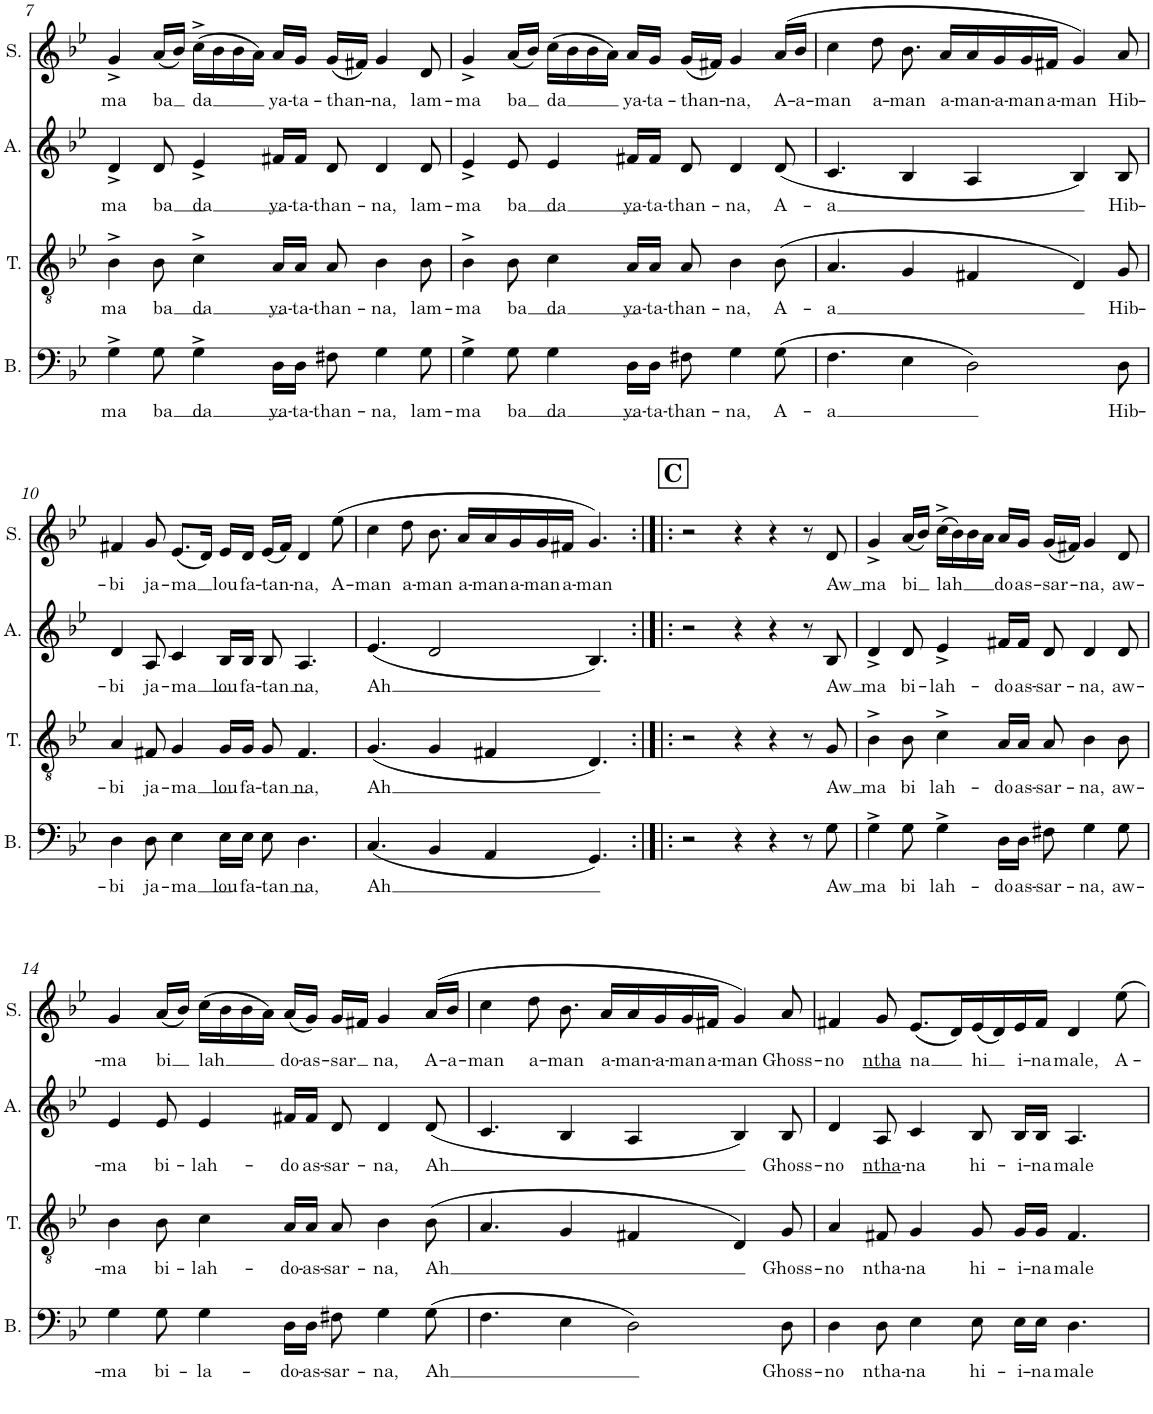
**kern	**text	**kern	**text	**kern	**text	**kern	**text
*part4	*part4	*part3	*part3	*part2	*part2	*part1	*part1
*staff4	*staff4	*staff3	*staff3	*staff2	*staff2	*staff1	*staff1
*I"Basse	*	*I"Ténor	*	*I"Alto	*	*I"Soprano	*
*I'B.	*	*I'T.	*	*I'A.	*	*I'S.	*
!!LO:PB:g=z
*clefF4	*	*clefGv2	*	*clefG2	*	*clefG2	*
*k[b-e-]	*	*k[b-e-]	*	*k[b-e-]	*	*k[b-e-]	*
*M10/8	*	*M10/8	*	*M10/8	*	*M10/8	*
=7	=7	=7	=7	=7	=7	=7	=7
!	!LO:LY:b	!	!LO:LY:b	!	!LO:LY:b	!	!LO:LY:b
4G^\	ma	4B-^\	ma	4d^/	ma	4g^/	ma
!	!LO:LY:b	!	!LO:LY:b	!	!LO:LY:b	!	!LO:LY:b
8G\	ba	8B-\	ba	8d/	ba	(16a/LL	ba
.	.	.	.	.	.	16b-/JJ)	.
!	!LO:LY:b	!	!LO:LY:b	!	!LO:LY:b	!	!LO:LY:b
4G^\	da	4c^\	da	4e-^/	da	(16cc^\LL	da
.	.	.	.	.	.	16b-\	.
.	.	.	.	.	.	16b-\	.
.	.	.	.	.	.	16a\JJ)	.
!	!LO:LY:b	!	!LO:LY:b	!	!LO:LY:b	!	!LO:LY:b
16D\LL	ya-	16A/LL	ya-	16f#X/LL	ya-	16a/LL	ya-
!	!LO:LY:b	!	!LO:LY:b	!	!LO:LY:b	!	!LO:LY:b
16D\JJ	-ta-	16A/JJ	-ta-	16f#/JJ	-ta-	16g/JJ	-ta-
!	!LO:LY:b	!	!LO:LY:b	!	!LO:LY:b	!	!LO:LY:b
8F#X\	-than-	8A/	-than-	8d/	-than-	(16g/LL	-than-
.	.	.	.	.	.	16f#X/JJ)	.
!	!LO:LY:b	!	!LO:LY:b	!	!LO:LY:b	!	!LO:LY:b
4G\	na,	4B-\	na,	4d/	na,	4g/	na,
!	!LO:LY:b	!	!LO:LY:b	!	!LO:LY:b	!	!LO:LY:b
8G\	lam-	8B-\	lam-	8d/	lam-	8d/	lam-
=8	=8	=8	=8	=8	=8	=8	=8
!	!LO:LY:b	!	!LO:LY:b	!	!LO:LY:b	!	!LO:LY:b
4G^\	-ma	4B-^\	-ma	4e-^/	-ma	4g^/	-ma
!	!LO:LY:b	!	!LO:LY:b	!	!LO:LY:b	!	!LO:LY:b
8G\	ba	8B-\	ba	8e-/	ba	(16a/LL	ba
.	.	.	.	.	.	16b-/JJ)	.
!	!LO:LY:b	!	!LO:LY:b	!	!LO:LY:b	!	!LO:LY:b
4G\	da	4c\	da	4e-/	da	(16cc\LL	da
.	.	.	.	.	.	16b-\	.
.	.	.	.	.	.	16b-\	.
.	.	.	.	.	.	16a\JJ)	.
!	!LO:LY:b	!	!LO:LY:b	!	!LO:LY:b	!	!LO:LY:b
16D\LL	ya-	16A/LL	ya-	16f#X/LL	ya-	16a/LL	ya-
!	!LO:LY:b	!	!LO:LY:b	!	!LO:LY:b	!	!LO:LY:b
16D\JJ	-ta-	16A/JJ	-ta-	16f#/JJ	-ta-	16g/JJ	-ta-
!	!LO:LY:b	!	!LO:LY:b	!	!LO:LY:b	!	!LO:LY:b
8F#X\	-than-	8A/	-than-	8d/	-than-	(16g/LL	-than-
.	.	.	.	.	.	16f#X/JJ)	.
!	!LO:LY:b	!	!LO:LY:b	!	!LO:LY:b	!	!LO:LY:b
4G\	na,	4B-\	na,	4d/	na,	4g/	na,
!	!LO:LY:b	!	!LO:LY:b	!	!LO:LY:b	!	!LO:LY:b
(8G\	A-	(8B-\	A-	(8d/	A-	(16a/LL	A-
!	!	!	!	!	!	!	!LO:LY:b
.	.	.	.	.	.	16b-/JJ	-a-
=9	=9	=9	=9	=9	=9	=9	=9
!	!LO:LY:b	!	!LO:LY:b	!	!LO:LY:b	!	!LO:LY:b
4.F\	-a	4.A/	-a	4.c/	-a	4cc\	-man
!	!	!	!	!	!	!	!LO:LY:b
.	.	.	.	.	.	8dd\	a-
!	!	!	!	!	!	!	!LO:LY:b
4E-\	.	4G/	.	4B-/	.	8.b-\	-man
!	!	!	!	!	!	!	!LO:LY:b
.	.	.	.	.	.	16a/LL	a-
!	!	!	!	!	!	!	!LO:LY:b
2D\)	.	4F#X/	.	4A/	.	16a/	-man-
!	!	!	!	!	!	!	!LO:LY:b
.	.	.	.	.	.	16g/	-a-
!	!	!	!	!	!	!	!LO:LY:b
.	.	.	.	.	.	16g/	-man
!	!	!	!	!	!	!	!LO:LY:b
.	.	.	.	.	.	16f#X/JJ	a-
!	!	!	!	!	!	!	!LO:LY:b
.	.	4D/)	.	4B-/)	.	4g/)	-man
!	!LO:LY:b	!	!LO:LY:b	!	!LO:LY:b	!	!LO:LY:b
8D\	Hib-	8G/	Hib-	8B-/	Hib-	8a/	Hib-
!!LO:LB:g=z
=10	=10	=10	=10	=10	=10	=10	=10
!	!LO:LY:b	!	!LO:LY:b	!	!LO:LY:b	!	!LO:LY:b
4D\	-bi	4A/	-bi	4d/	-bi	4f#X/	-bi
!	!LO:LY:b	!	!LO:LY:b	!	!LO:LY:b	!	!LO:LY:b
8D\	ja-	8F#X/	ja-	8A/	ja-	8g/	ja-
!	!LO:LY:b	!	!LO:LY:b	!	!LO:LY:b	!	!LO:LY:b
4E-\	-ma	4G/	-ma	4c/	-ma	(8.e-/L	-ma
.	.	.	.	.	.	16d/Jk)	.
!	!LO:LY:b	!	!LO:LY:b	!	!LO:LY:b	!	!LO:LY:b
16E-\LL	lou	16G/LL	lou	16B-/LL	lou	16e-/LL	lou
!	!LO:LY:b	!	!LO:LY:b	!	!LO:LY:b	!	!LO:LY:b
16E-\JJ	fa-	16G/JJ	fa-	16B-/JJ	fa-	16d/JJ	fa-
!	!LO:LY:b	!	!LO:LY:b	!	!LO:LY:b	!	!LO:LY:b
8E-\	-tan	8G/	-tan	8B-/	-tan	(16e-/LL	-tan-
.	.	.	.	.	.	16f#/JJ)	.
!	!LO:LY:b	!	!LO:LY:b	!	!LO:LY:b	!	!LO:LY:b
4.D\	na,	4.F#/	na,	4.A/	na,	4d/	na,
!	!	!	!	!	!	!	!LO:LY:b
.	.	.	.	.	.	(8ee-\	A-
!!LO:REH:place=s1:a:B:cj:fs=14:t=C:qo=4.5
=11	=11	=11	=11	=11	=11	=11	=11
!	!LO:LY:b	!	!LO:LY:b	!	!LO:LY:b	!	!LO:LY:b
(4.C/	-Ah	(4.G/	-Ah	(4.e-/	-Ah	4cc\	-man
!	!	!	!	!	!	!	!LO:LY:b
.	.	.	.	.	.	8dd\	a-
!	!	!	!	!	!	!	!LO:LY:b
4BB-/	.	4G/	.	2d/	.	8.b-\	-man
!	!	!	!	!	!	!	!LO:LY:b
.	.	.	.	.	.	16a/LL	a-
!	!	!	!	!	!	!	!LO:LY:b
4AA/	.	4F#X/	.	.	.	16a/	-man
!	!	!	!	!	!	!	!LO:LY:b
.	.	.	.	.	.	16g/	a-
!	!	!	!	!	!	!	!LO:LY:b
.	.	.	.	.	.	16g/	-man
!	!	!	!	!	!	!	!LO:LY:b
.	.	.	.	.	.	16f#X/JJ	a-
!	!	!	!	!	!	!	!LO:LY:b
4.GG/)	.	4.D/)	.	4.B-/)	.	4.g/)	-man
=12:|!|:	=12:|!|:	=12:|!|:	=12:|!|:	=12:|!|:	=12:|!|:	=12:|!|:	=12:|!|:
2r	.	2r	.	2r	.	2r	.
4r	.	4r	.	4r	.	4r	.
4r	.	4r	.	4r	.	4r	.
8r	.	8r	.	8r	.	8r	.
!	!LO:LY:b	!	!LO:LY:b	!	!LO:LY:b	!	!LO:LY:b
8G\	Aw	8G/	Aw	8B-/	Aw	8d/	Aw
=13	=13	=13	=13	=13	=13	=13	=13
!	!LO:LY:b	!	!LO:LY:b	!	!LO:LY:b	!	!LO:LY:b
4G^\	ma	4B-^\	ma	4d^/	ma	4g^/	ma
!	!LO:LY:b	!	!LO:LY:b	!	!LO:LY:b	!	!LO:LY:b
8G\	bi	8B-\	bi	8d/	bi-	(16a/LL	bi
.	.	.	.	.	.	16b-/JJ)	.
!	!LO:LY:b	!	!LO:LY:b	!	!LO:LY:b	!	!LO:LY:b
4G^\	lah-	4c^\	lah-	4e-^/	-lah-	(16cc^\LL	lah
.	.	.	.	.	.	16b-\)	.
.	.	.	.	.	.	16b-\	.
.	.	.	.	.	.	16a\JJ	.
!	!LO:LY:b	!	!LO:LY:b	!	!LO:LY:b	!	!LO:LY:b
16D\LL	-do	16A/LL	-do	16f#X/LL	-do	16a/LL	do
!	!LO:LY:b	!	!LO:LY:b	!	!LO:LY:b	!	!LO:LY:b
16D\JJ	as-	16A/JJ	as-	16f#/JJ	as-	16g/JJ	as-
!	!LO:LY:b	!	!LO:LY:b	!	!LO:LY:b	!	!LO:LY:b
8F#X\	-sar-	8A/	-sar-	8d/	-sar-	(16g/LL	-sar-
.	.	.	.	.	.	16f#X/JJ)	.
!	!LO:LY:b	!	!LO:LY:b	!	!LO:LY:b	!	!LO:LY:b
4G\	-na,	4B-\	-na,	4d/	-na,	4g/	na,
!	!LO:LY:b	!	!LO:LY:b	!	!LO:LY:b	!	!LO:LY:b
8G\	aw-	8B-\	aw-	8d/	aw-	8d/	aw-
!!LO:LB:g=z
=14	=14	=14	=14	=14	=14	=14	=14
!	!LO:LY:b	!	!LO:LY:b	!	!LO:LY:b	!	!LO:LY:b
4G\	ma	4B-\	ma	4e-/	ma	4g/	ma
!	!LO:LY:b	!	!LO:LY:b	!	!LO:LY:b	!	!LO:LY:b
8G\	bi-	8B-\	bi-	8e-/	bi-	(16a/LL	bi
.	.	.	.	.	.	16b-/JJ)	.
!	!LO:LY:b	!	!LO:LY:b	!	!LO:LY:b	!	!LO:LY:b
4G\	-la-	4c\	-lah-	4e-/	-lah-	(16cc\LL	lah
.	.	.	.	.	.	16b-\	.
.	.	.	.	.	.	16b-\	.
.	.	.	.	.	.	16a\JJ)	.
!	!LO:LY:b	!	!LO:LY:b	!	!LO:LY:b	!	!LO:LY:b
16D\LL	-do-	16A/LL	-do-	16f#X/LL	-do	(16a/LL	do-
!	!LO:LY:b	!	!LO:LY:b	!	!LO:LY:b	!	!LO:LY:b
16D\JJ	-as-	16A/JJ	-as-	16f#/JJ	as-	16g/JJ)	-as-
!	!LO:LY:b	!	!LO:LY:b	!	!LO:LY:b	!	!LO:LY:b
8F#X\	-sar-	8A/	-sar-	8d/	-sar-	16g/LL	-sar
.	.	.	.	.	.	16f#X/JJ	.
!	!LO:LY:b	!	!LO:LY:b	!	!LO:LY:b	!	!LO:LY:b
4G\	-na,	4B-\	-na,	4d/	-na,	4g/	na,
!	!LO:LY:b	!	!LO:LY:b	!	!LO:LY:b	!	!LO:LY:b
(8G\	-Ah	(8B-\	Ah	(8d/	Ah	(16a/LL	A-
!	!	!	!	!	!	!	!LO:LY:b
.	.	.	.	.	.	16b-/JJ	-a-
=15	=15	=15	=15	=15	=15	=15	=15
!	!	!	!	!	!	!	!LO:LY:b
4.F\	.	4.A/	.	4.c/	.	4cc\	-man
!	!	!	!	!	!	!	!LO:LY:b
.	.	.	.	.	.	8dd\	a-
!	!	!	!	!	!	!	!LO:LY:b
4E-\	.	4G/	.	4B-/	.	8.b-\	-man
!	!	!	!	!	!	!	!LO:LY:b
.	.	.	.	.	.	16a/LL	a-
!	!	!	!	!	!	!	!LO:LY:b
2D\)	.	4F#X/	.	4A/	.	16a/	-man-
!	!	!	!	!	!	!	!LO:LY:b
.	.	.	.	.	.	16g/	-a-
!	!	!	!	!	!	!	!LO:LY:b
.	.	.	.	.	.	16g/	-man
!	!	!	!	!	!	!	!LO:LY:b
.	.	.	.	.	.	16f#X/JJ	a-
!	!	!	!	!	!	!	!LO:LY:b
.	.	4D/)	.	4B-/)	.	4g/)	-man
!	!LO:LY:b	!	!LO:LY:b	!	!LO:LY:b	!	!LO:LY:b
8D\	Ghoss-	8G/	Ghoss-	8B-/	Ghoss-	8a/	Ghoss-
=16	=16	=16	=16	=16	=16	=16	=16
!	!LO:LY:b	!	!LO:LY:b	!	!LO:LY:b	!	!LO:LY:b
4D\	-no	4A/	-no	4d/	-no	4f#X/	-no
!	!LO:LY:b	!	!LO:LY:b	!	!LO:LY:b	!	!LO:LY:b
8D\	ntha-	8F#X/	ntha-	8A/	ntha-	8g/	ntha
!	!LO:LY:b	!	!LO:LY:b	!	!LO:LY:b	!	!LO:LY:b
4E-\	-na	4G/	-na	4c/	-na	(8.e-/L	na
.	.	.	.	.	.	16d/L)	.
!	!LO:LY:b	!	!LO:LY:b	!	!LO:LY:b	!	!LO:LY:b
8E-\	hi-	8G/	hi-	8B-/	hi-	(16e-/	hi
.	.	.	.	.	.	16d/)	.
!	!LO:LY:b	!	!LO:LY:b	!	!LO:LY:b	!	!LO:LY:b
16E-\LL	-i-	16G/LL	-i-	16B-/LL	-i-	16e-/	i-
!	!LO:LY:b	!	!LO:LY:b	!	!LO:LY:b	!	!LO:LY:b
16E-\JJ	-na	16G/JJ	-na	16B-/JJ	-na	16f#/JJ	-na
!	!LO:LY:b	!	!LO:LY:b	!	!LO:LY:b	!	!LO:LY:b
4.D\	male	4.F#/	male	4.A/	male	4d/	male,
!	!	!	!	!	!	!	!LO:LY:b
.	.	.	.	.	.	8ee-\	A-
=	=	=	=	=	=	=	=
*-	*-	*-	*-	*-	*-	*-	*-
